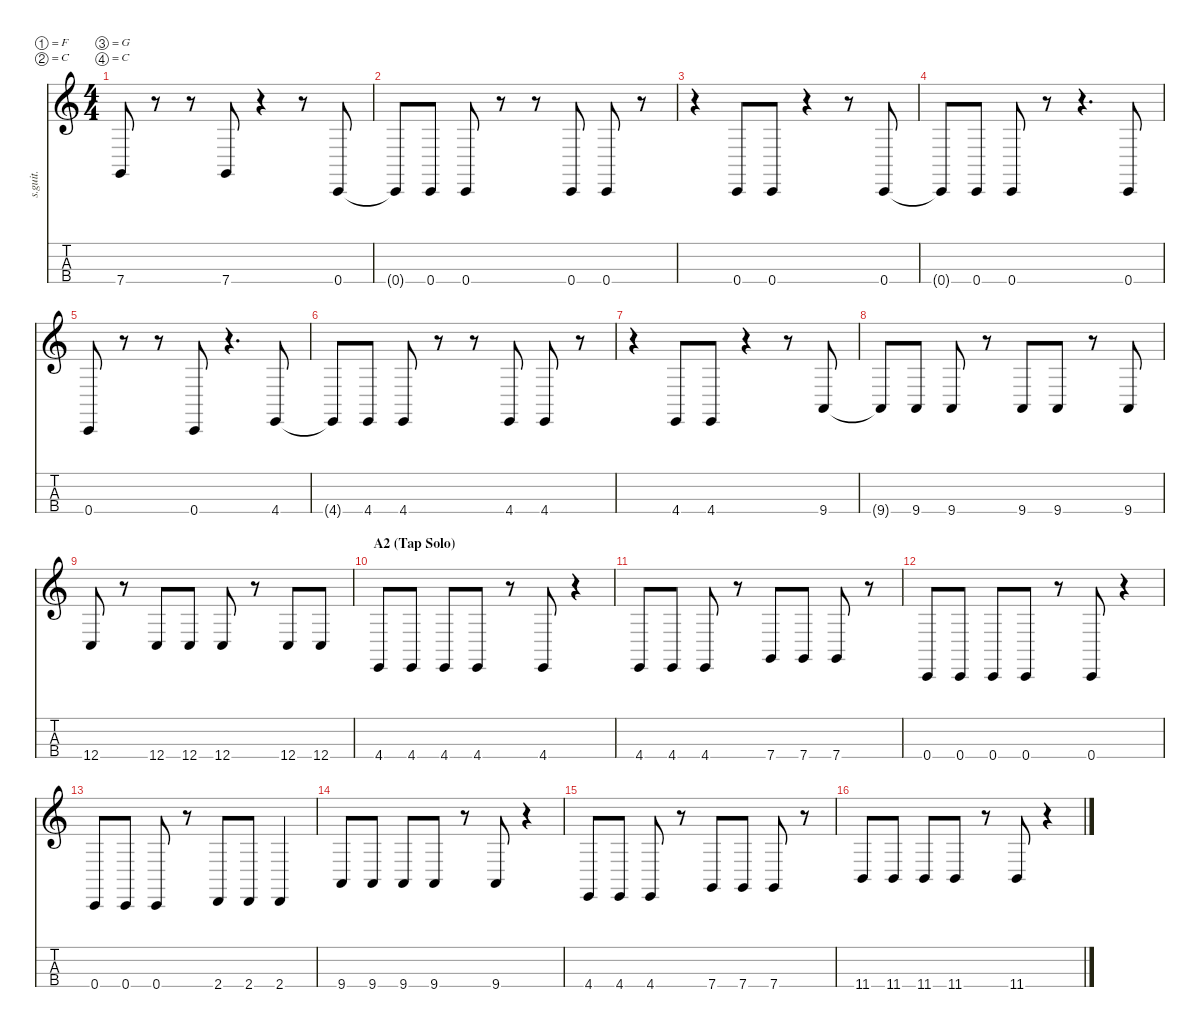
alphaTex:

\defaultSystemsLayout 4
\hideDynamics
\bracketExtendMode nobrackets
\track ("Basse" "s.guit.") {instrument electricbassfinger}
\staff {score tabs}
\tuning (F2 C2 G1 C1)
\ts (4 4)
\tempo (170 hide)
\clef g2
\ks c
7.4.8{lyrics (0 "") lyrics (1 "") lyrics (2 "") lyrics (3 "") lyrics (4 "") dy fff} r.8 r.8 7.4.8{lyrics (0 "") lyrics (1 "") lyrics (2 "") lyrics (3 "") lyrics (4 "")} r.4 r.8 0.4.8{lyrics (0 "") lyrics (1 "") lyrics (2 "") lyrics (3 "") lyrics (4 "")} |
0.4{t}.8{lyrics (0 "") lyrics (1 "") lyrics (2 "") lyrics (3 "") lyrics (4 "") dy f} 0.4.8{lyrics (0 "") lyrics (1 "") lyrics (2 "") lyrics (3 "") lyrics (4 "") dy fff} 0.4.8{lyrics (0 "") lyrics (1 "") lyrics (2 "") lyrics (3 "") lyrics (4 "")} r.8 r.8 0.4.8{lyrics (0 "") lyrics (1 "") lyrics (2 "") lyrics (3 "") lyrics (4 "")} 0.4.8{lyrics (0 "") lyrics (1 "") lyrics (2 "") lyrics (3 "") lyrics (4 "")} r.8 |
r.4 0.4.8{lyrics (0 "") lyrics (1 "") lyrics (2 "") lyrics (3 "") lyrics (4 "")} 0.4.8{lyrics (0 "") lyrics (1 "") lyrics (2 "") lyrics (3 "") lyrics (4 "")} r.4 r.8 0.4.8{lyrics (0 "") lyrics (1 "") lyrics (2 "") lyrics (3 "") lyrics (4 "")} |
0.4{t}.8{lyrics (0 "") lyrics (1 "") lyrics (2 "") lyrics (3 "") lyrics (4 "") dy f} 0.4.8{lyrics (0 "") lyrics (1 "") lyrics (2 "") lyrics (3 "") lyrics (4 "") dy fff} 0.4.8{lyrics (0 "") lyrics (1 "") lyrics (2 "") lyrics (3 "") lyrics (4 "")} r.8 r.4{d} 0.4.8{lyrics (0 "") lyrics (1 "") lyrics (2 "") lyrics (3 "") lyrics (4 "")} |
0.4.8{lyrics (0 "") lyrics (1 "") lyrics (2 "") lyrics (3 "") lyrics (4 "")} r.8 r.8 0.4.8{lyrics (0 "") lyrics (1 "") lyrics (2 "") lyrics (3 "") lyrics (4 "")} r.4{d} 4.4.8{lyrics (0 "") lyrics (1 "") lyrics (2 "") lyrics (3 "") lyrics (4 "")} |
4.4{t}.8{lyrics (0 "") lyrics (1 "") lyrics (2 "") lyrics (3 "") lyrics (4 "") dy f} 4.4.8{lyrics (0 "") lyrics (1 "") lyrics (2 "") lyrics (3 "") lyrics (4 "") dy fff} 4.4.8{lyrics (0 "") lyrics (1 "") lyrics (2 "") lyrics (3 "") lyrics (4 "")} r.8 r.8 4.4.8{lyrics (0 "") lyrics (1 "") lyrics (2 "") lyrics (3 "") lyrics (4 "")} 4.4.8{lyrics (0 "") lyrics (1 "") lyrics (2 "") lyrics (3 "") lyrics (4 "")} r.8 |
r.4 4.4.8{lyrics (0 "") lyrics (1 "") lyrics (2 "") lyrics (3 "") lyrics (4 "")} 4.4.8{lyrics (0 "") lyrics (1 "") lyrics (2 "") lyrics (3 "") lyrics (4 "")} r.4 r.8 9.4.8{lyrics (0 "") lyrics (1 "") lyrics (2 "") lyrics (3 "") lyrics (4 "")} |
9.4{t}.8{lyrics (0 "") lyrics (1 "") lyrics (2 "") lyrics (3 "") lyrics (4 "") dy f} 9.4.8{lyrics (0 "") lyrics (1 "") lyrics (2 "") lyrics (3 "") lyrics (4 "") dy fff} 9.4.8{lyrics (0 "") lyrics (1 "") lyrics (2 "") lyrics (3 "") lyrics (4 "")} r.8 9.4.8{lyrics (0 "") lyrics (1 "") lyrics (2 "") lyrics (3 "") lyrics (4 "")} 9.4.8{lyrics (0 "") lyrics (1 "") lyrics (2 "") lyrics (3 "") lyrics (4 "")} r.8 9.4.8{lyrics (0 "") lyrics (1 "") lyrics (2 "") lyrics (3 "") lyrics (4 "")} |
12.4.8{lyrics (0 "") lyrics (1 "") lyrics (2 "") lyrics (3 "") lyrics (4 "")} r.8 12.4.8{lyrics (0 "") lyrics (1 "") lyrics (2 "") lyrics (3 "") lyrics (4 "")} 12.4.8{lyrics (0 "") lyrics (1 "") lyrics (2 "") lyrics (3 "") lyrics (4 "")} 12.4.8{lyrics (0 "") lyrics (1 "") lyrics (2 "") lyrics (3 "") lyrics (4 "")} r.8 12.4.8{lyrics (0 "") lyrics (1 "") lyrics (2 "") lyrics (3 "") lyrics (4 "")} 12.4.8{lyrics (0 "") lyrics (1 "") lyrics (2 "") lyrics (3 "") lyrics (4 "")} |
\section ("" "A2 (Tap Solo)")
4.4.8{lyrics (0 "") lyrics (1 "") lyrics (2 "") lyrics (3 "") lyrics (4 "")} 4.4.8{lyrics (0 "") lyrics (1 "") lyrics (2 "") lyrics (3 "") lyrics (4 "")} 4.4.8{lyrics (0 "") lyrics (1 "") lyrics (2 "") lyrics (3 "") lyrics (4 "")} 4.4.8{lyrics (0 "") lyrics (1 "") lyrics (2 "") lyrics (3 "") lyrics (4 "")} r.8 4.4.8{lyrics (0 "") lyrics (1 "") lyrics (2 "") lyrics (3 "") lyrics (4 "")} r.4 |
4.4.8{lyrics (0 "") lyrics (1 "") lyrics (2 "") lyrics (3 "") lyrics (4 "")} 4.4.8{lyrics (0 "") lyrics (1 "") lyrics (2 "") lyrics (3 "") lyrics (4 "")} 4.4.8{lyrics (0 "") lyrics (1 "") lyrics (2 "") lyrics (3 "") lyrics (4 "")} r.8 7.4.8{lyrics (0 "") lyrics (1 "") lyrics (2 "") lyrics (3 "") lyrics (4 "")} 7.4.8{lyrics (0 "") lyrics (1 "") lyrics (2 "") lyrics (3 "") lyrics (4 "")} 7.4.8{lyrics (0 "") lyrics (1 "") lyrics (2 "") lyrics (3 "") lyrics (4 "")} r.8 |
0.4.8{lyrics (0 "") lyrics (1 "") lyrics (2 "") lyrics (3 "") lyrics (4 "")} 0.4.8{lyrics (0 "") lyrics (1 "") lyrics (2 "") lyrics (3 "") lyrics (4 "")} 0.4.8{lyrics (0 "") lyrics (1 "") lyrics (2 "") lyrics (3 "") lyrics (4 "")} 0.4.8{lyrics (0 "") lyrics (1 "") lyrics (2 "") lyrics (3 "") lyrics (4 "")} r.8 0.4.8{lyrics (0 "") lyrics (1 "") lyrics (2 "") lyrics (3 "") lyrics (4 "")} r.4 |
0.4.8{lyrics (0 "") lyrics (1 "") lyrics (2 "") lyrics (3 "") lyrics (4 "")} 0.4.8{lyrics (0 "") lyrics (1 "") lyrics (2 "") lyrics (3 "") lyrics (4 "")} 0.4.8{lyrics (0 "") lyrics (1 "") lyrics (2 "") lyrics (3 "") lyrics (4 "")} r.8 2.4.8{lyrics (0 "") lyrics (1 "") lyrics (2 "") lyrics (3 "") lyrics (4 "")} 2.4.8{lyrics (0 "") lyrics (1 "") lyrics (2 "") lyrics (3 "") lyrics (4 "")} 2.4.4{lyrics (0 "") lyrics (1 "") lyrics (2 "") lyrics (3 "") lyrics (4 "")} |
9.4.8{lyrics (0 "") lyrics (1 "") lyrics (2 "") lyrics (3 "") lyrics (4 "")} 9.4.8{lyrics (0 "") lyrics (1 "") lyrics (2 "") lyrics (3 "") lyrics (4 "")} 9.4.8{lyrics (0 "") lyrics (1 "") lyrics (2 "") lyrics (3 "") lyrics (4 "")} 9.4.8{lyrics (0 "") lyrics (1 "") lyrics (2 "") lyrics (3 "") lyrics (4 "")} r.8 9.4.8{lyrics (0 "") lyrics (1 "") lyrics (2 "") lyrics (3 "") lyrics (4 "")} r.4 |
4.4.8{lyrics (0 "") lyrics (1 "") lyrics (2 "") lyrics (3 "") lyrics (4 "")} 4.4.8{lyrics (0 "") lyrics (1 "") lyrics (2 "") lyrics (3 "") lyrics (4 "")} 4.4.8{lyrics (0 "") lyrics (1 "") lyrics (2 "") lyrics (3 "") lyrics (4 "")} r.8 7.4.8{lyrics (0 "") lyrics (1 "") lyrics (2 "") lyrics (3 "") lyrics (4 "")} 7.4.8{lyrics (0 "") lyrics (1 "") lyrics (2 "") lyrics (3 "") lyrics (4 "")} 7.4.8{lyrics (0 "") lyrics (1 "") lyrics (2 "") lyrics (3 "") lyrics (4 "")} r.8 |
11.4.8{lyrics (0 "") lyrics (1 "") lyrics (2 "") lyrics (3 "") lyrics (4 "")} 11.4.8{lyrics (0 "") lyrics (1 "") lyrics (2 "") lyrics (3 "") lyrics (4 "")} 11.4.8{lyrics (0 "") lyrics (1 "") lyrics (2 "") lyrics (3 "") lyrics (4 "")} 11.4.8{lyrics (0 "") lyrics (1 "") lyrics (2 "") lyrics (3 "") lyrics (4 "")} r.8 11.4.8{lyrics (0 "") lyrics (1 "") lyrics (2 "") lyrics (3 "") lyrics (4 "")} r.4
